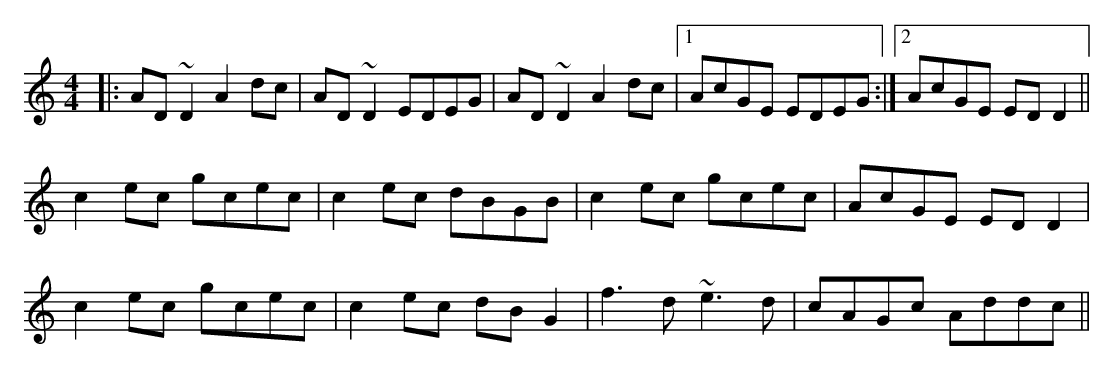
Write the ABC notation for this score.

X:1
M:4/4
K:Ddor
|:AD~D2 A2dc|AD~D2 EDEG|AD~D2 A2dc|1 AcGE EDEG:|2 AcGE EDD2||
c2ec gcec|c2ec dBGB|c2ec gcec|AcGE EDD2|
c2ec gcec|c2ec dBG2|f3d ~e3d|cAGc Addc||
